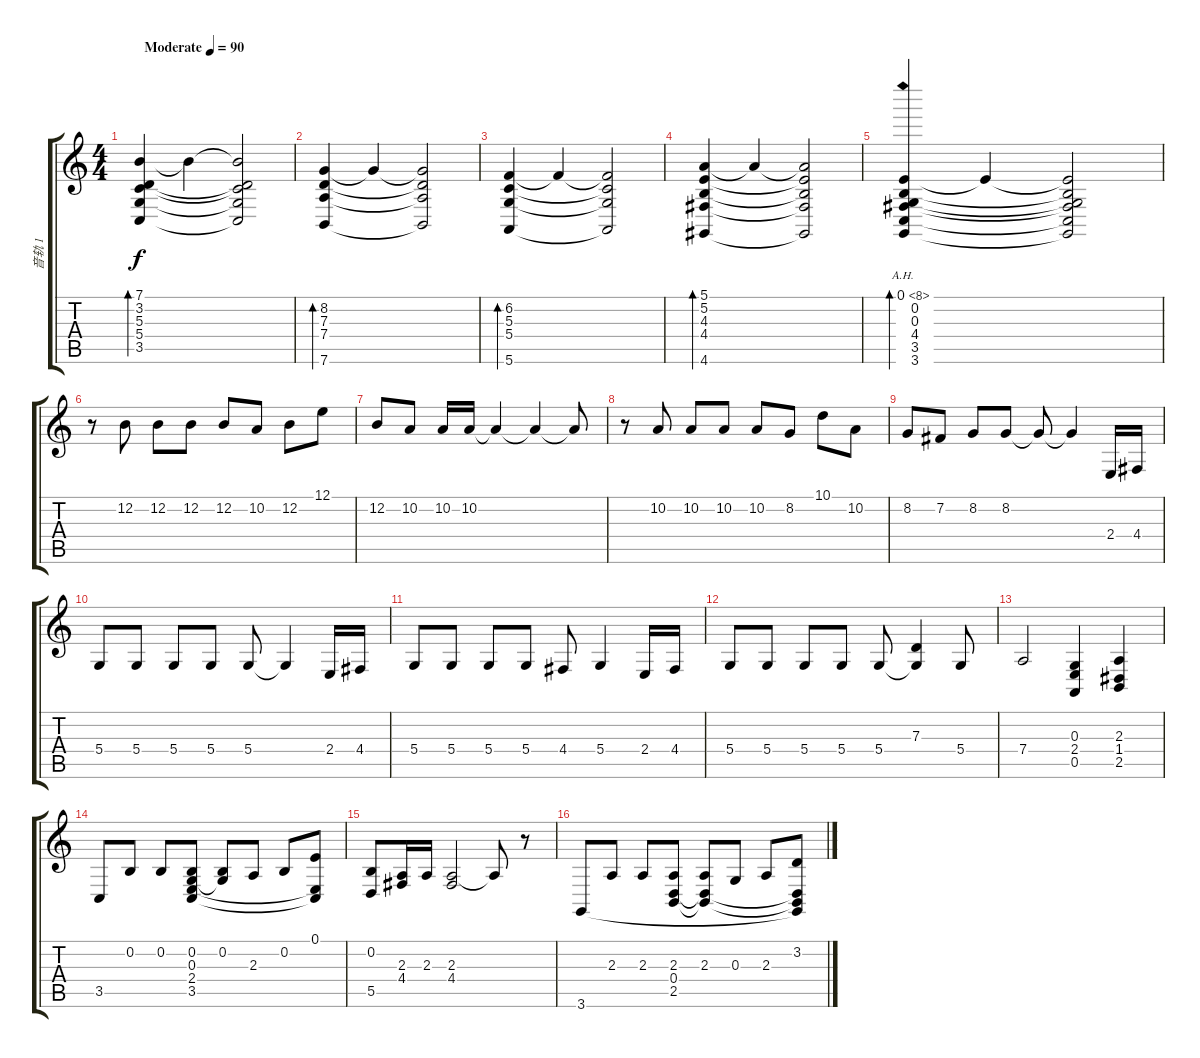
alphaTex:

\track ("音轨 1" "音轨 1") {instrument electricgrandpiano}
\staff {score tabs}
\tuning (E4 B3 G3 D3 A2 E2) {hide}
\ts (4 4)
\tempo (90 "Moderate")
\clef g2
\ks c
(7.1 3.2 5.3 5.4 3.5).4{bd 480 dy f instrument electricgrandpiano} 7.1{t}.4 (7.1{t} 3.2{t} 5.3{t} 5.4{t} 3.5{t}).2 |
(8.2 7.3 7.4 7.6).4{bd 480} 8.2{t}.4 (8.2{t} 7.3{t} 7.4{t} 7.6{t}).2 |
(6.2 5.3 5.4 5.6).4{bd 480} 6.2{t}.4 (6.2{t} 5.3{t} 5.4{t} 5.6{t}).2 |
(5.1 5.2 4.3 4.4 4.6).4{bd 480} 5.1{t}.4 (5.1{t} 5.2{t} 4.3{t} 4.4{t} 4.6{t}).2 |
(0.1{ah 8} 0.2 0.3 4.4 3.5 3.6).4{bd 480} 0.1{t}.4 (0.1{t} 0.2{t} 0.3{t} 4.4{t} 3.5{t} 3.6{t}).2 |
r.8 12.2.8 12.2.8 12.2.8 12.2.8 10.2.8 12.2.8 12.1.8 |
12.2.8 10.2.8 10.2.16 10.2.16 10.2{t}.4 10.2{t}.4 10.2{t}.8 |
r.8 10.2.8 10.2.8 10.2.8 10.2.8 8.2.8 10.1.8 10.2.8 |
8.2.8 7.2.8 8.2.8 8.2.8 8.2{t}.8 8.2{t}.4 2.4.16 4.4.16 |
5.4.8 5.4.8 5.4.8 5.4.8 5.4.8 5.4{t}.4 2.4.16 4.4.16 |
5.4.8 5.4.8 5.4.8 5.4.8 4.4.8 5.4.4 2.4.16 4.4.16 |
5.4.8 5.4.8 5.4.8 5.4.8 5.4.8 (7.3 5.4{t}).4 5.4.8 |
7.4.2 (0.3 2.4 0.5).4 (2.3 1.4 2.5).4 |
3.5.8 0.2.8 0.2.8 (0.2 0.3 2.4 3.5).8 (0.2 0.3{t}).8 2.3.8 0.2.8 (0.1 2.4{t} 3.5{t}).8 |
(0.2 5.5).8 (2.3 4.4).16 2.3.16 (2.3 4.4).2 2.3{t}.8 r.8 |
3.6.8 2.3.8 2.3.8 (2.3 0.4 2.5).8 (2.3 0.4{t} 2.5{t}).8 0.3.8 2.3.8 (3.2 0.4{t} 2.5{t} 3.6{t}).8
